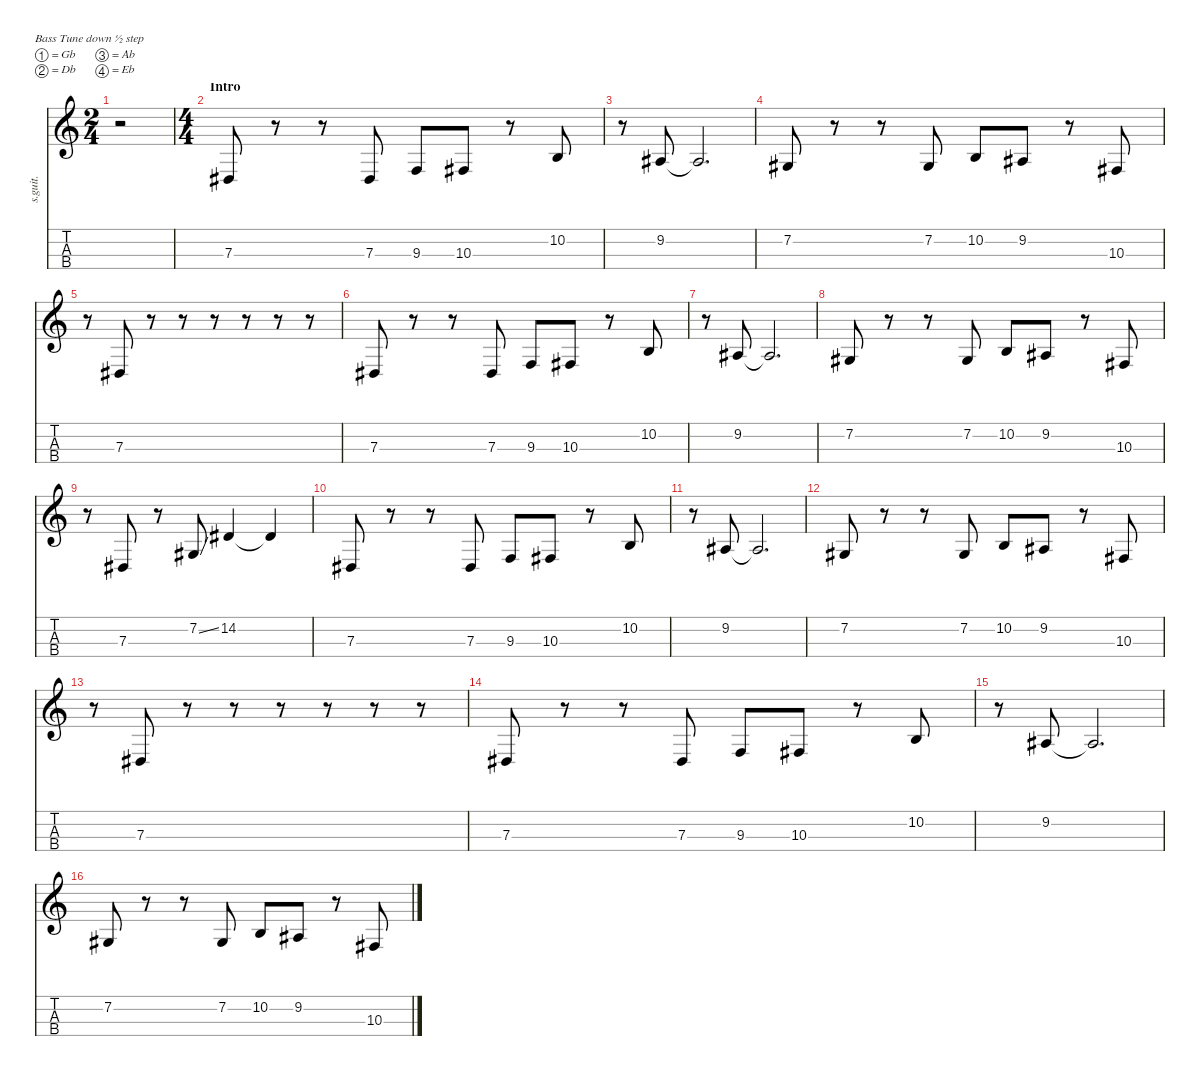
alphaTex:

\defaultSystemsLayout 4
\hideDynamics
\bracketExtendMode nobrackets
\track ("Octave for Bass" "s.guit.") {instrument electricbassfinger}
\staff {score tabs}
\tuning (Gb2 Db2 Ab1 Eb1)
\ts (2 4)
\beaming (8 2 2 2 2)
\tempo (139 hide)
\clef g2
\ks c
r.2{dy f instrument electricbassfinger} |
\ts (4 4)
\beaming (8 2 2 2 2)
\section ("" "Intro")
7.3{acc #}.8{lyrics (0 "") lyrics (1 "") lyrics (2 "") lyrics (3 "") lyrics (4 "")} r.8 r.8 7.3{acc #}.8{lyrics (0 "") lyrics (1 "") lyrics (2 "") lyrics (3 "") lyrics (4 "")} 9.3.8{lyrics (0 "") lyrics (1 "") lyrics (2 "") lyrics (3 "") lyrics (4 "")} 10.3{acc #}.8{lyrics (0 "") lyrics (1 "") lyrics (2 "") lyrics (3 "") lyrics (4 "")} r.8 10.2.8{lyrics (0 "") lyrics (1 "") lyrics (2 "") lyrics (3 "") lyrics (4 "")} |
r.8 9.2{acc #}.8{lyrics (0 "") lyrics (1 "") lyrics (2 "") lyrics (3 "") lyrics (4 "")} 9.2{t acc #}.2{d lyrics (0 "") lyrics (1 "") lyrics (2 "") lyrics (3 "") lyrics (4 "")} |
7.2{acc #}.8{lyrics (0 "") lyrics (1 "") lyrics (2 "") lyrics (3 "") lyrics (4 "")} r.8 r.8 7.2{acc #}.8{lyrics (0 "") lyrics (1 "") lyrics (2 "") lyrics (3 "") lyrics (4 "")} 10.2.8{lyrics (0 "") lyrics (1 "") lyrics (2 "") lyrics (3 "") lyrics (4 "")} 9.2{acc #}.8{lyrics (0 "") lyrics (1 "") lyrics (2 "") lyrics (3 "") lyrics (4 "")} r.8 10.3{acc #}.8{lyrics (0 "") lyrics (1 "") lyrics (2 "") lyrics (3 "") lyrics (4 "")} |
r.8 7.3{acc #}.8{lyrics (0 "") lyrics (1 "") lyrics (2 "") lyrics (3 "") lyrics (4 "")} r.8 r.8 r.8 r.8 r.8 r.8 |
7.3{acc #}.8{lyrics (0 "") lyrics (1 "") lyrics (2 "") lyrics (3 "") lyrics (4 "")} r.8 r.8 7.3{acc #}.8{lyrics (0 "") lyrics (1 "") lyrics (2 "") lyrics (3 "") lyrics (4 "")} 9.3.8{lyrics (0 "") lyrics (1 "") lyrics (2 "") lyrics (3 "") lyrics (4 "")} 10.3{acc #}.8{lyrics (0 "") lyrics (1 "") lyrics (2 "") lyrics (3 "") lyrics (4 "")} r.8 10.2.8{lyrics (0 "") lyrics (1 "") lyrics (2 "") lyrics (3 "") lyrics (4 "")} |
r.8 9.2{acc #}.8{lyrics (0 "") lyrics (1 "") lyrics (2 "") lyrics (3 "") lyrics (4 "")} 9.2{t acc #}.2{d lyrics (0 "") lyrics (1 "") lyrics (2 "") lyrics (3 "") lyrics (4 "")} |
7.2{acc #}.8{lyrics (0 "") lyrics (1 "") lyrics (2 "") lyrics (3 "") lyrics (4 "")} r.8 r.8 7.2{acc #}.8{lyrics (0 "") lyrics (1 "") lyrics (2 "") lyrics (3 "") lyrics (4 "")} 10.2.8{lyrics (0 "") lyrics (1 "") lyrics (2 "") lyrics (3 "") lyrics (4 "")} 9.2{acc #}.8{lyrics (0 "") lyrics (1 "") lyrics (2 "") lyrics (3 "") lyrics (4 "")} r.8 10.3{acc #}.8{lyrics (0 "") lyrics (1 "") lyrics (2 "") lyrics (3 "") lyrics (4 "")} |
r.8 7.3{acc #}.8{lyrics (0 "") lyrics (1 "") lyrics (2 "") lyrics (3 "") lyrics (4 "")} r.8 7.2{ss acc #}.8{lyrics (0 "") lyrics (1 "") lyrics (2 "") lyrics (3 "") lyrics (4 "")} 14.2{acc #}.4{lyrics (0 "") lyrics (1 "") lyrics (2 "") lyrics (3 "") lyrics (4 "")} 14.2{t acc #}.4{lyrics (0 "") lyrics (1 "") lyrics (2 "") lyrics (3 "") lyrics (4 "")} |
7.3{acc #}.8{lyrics (0 "") lyrics (1 "") lyrics (2 "") lyrics (3 "") lyrics (4 "")} r.8 r.8 7.3{acc #}.8{lyrics (0 "") lyrics (1 "") lyrics (2 "") lyrics (3 "") lyrics (4 "")} 9.3.8{lyrics (0 "") lyrics (1 "") lyrics (2 "") lyrics (3 "") lyrics (4 "")} 10.3{acc #}.8{lyrics (0 "") lyrics (1 "") lyrics (2 "") lyrics (3 "") lyrics (4 "")} r.8 10.2.8{lyrics (0 "") lyrics (1 "") lyrics (2 "") lyrics (3 "") lyrics (4 "")} |
r.8 9.2{acc #}.8{lyrics (0 "") lyrics (1 "") lyrics (2 "") lyrics (3 "") lyrics (4 "")} 9.2{t acc #}.2{d lyrics (0 "") lyrics (1 "") lyrics (2 "") lyrics (3 "") lyrics (4 "")} |
7.2{acc #}.8{lyrics (0 "") lyrics (1 "") lyrics (2 "") lyrics (3 "") lyrics (4 "")} r.8 r.8 7.2{acc #}.8{lyrics (0 "") lyrics (1 "") lyrics (2 "") lyrics (3 "") lyrics (4 "")} 10.2.8{lyrics (0 "") lyrics (1 "") lyrics (2 "") lyrics (3 "") lyrics (4 "")} 9.2{acc #}.8{lyrics (0 "") lyrics (1 "") lyrics (2 "") lyrics (3 "") lyrics (4 "")} r.8 10.3{acc #}.8{lyrics (0 "") lyrics (1 "") lyrics (2 "") lyrics (3 "") lyrics (4 "")} |
r.8 7.3{acc #}.8{lyrics (0 "") lyrics (1 "") lyrics (2 "") lyrics (3 "") lyrics (4 "")} r.8 r.8 r.8 r.8 r.8 r.8 |
7.3{acc #}.8{lyrics (0 "") lyrics (1 "") lyrics (2 "") lyrics (3 "") lyrics (4 "")} r.8 r.8 7.3{acc #}.8{lyrics (0 "") lyrics (1 "") lyrics (2 "") lyrics (3 "") lyrics (4 "")} 9.3.8{lyrics (0 "") lyrics (1 "") lyrics (2 "") lyrics (3 "") lyrics (4 "")} 10.3{acc #}.8{lyrics (0 "") lyrics (1 "") lyrics (2 "") lyrics (3 "") lyrics (4 "")} r.8 10.2.8{lyrics (0 "") lyrics (1 "") lyrics (2 "") lyrics (3 "") lyrics (4 "")} |
r.8 9.2{acc #}.8{lyrics (0 "") lyrics (1 "") lyrics (2 "") lyrics (3 "") lyrics (4 "")} 9.2{t acc #}.2{d lyrics (0 "") lyrics (1 "") lyrics (2 "") lyrics (3 "") lyrics (4 "")} |
7.2{acc #}.8{lyrics (0 "") lyrics (1 "") lyrics (2 "") lyrics (3 "") lyrics (4 "")} r.8 r.8 7.2{acc #}.8{lyrics (0 "") lyrics (1 "") lyrics (2 "") lyrics (3 "") lyrics (4 "")} 10.2.8{lyrics (0 "") lyrics (1 "") lyrics (2 "") lyrics (3 "") lyrics (4 "")} 9.2{acc #}.8{lyrics (0 "") lyrics (1 "") lyrics (2 "") lyrics (3 "") lyrics (4 "")} r.8 10.3{acc #}.8{lyrics (0 "") lyrics (1 "") lyrics (2 "") lyrics (3 "") lyrics (4 "")}
